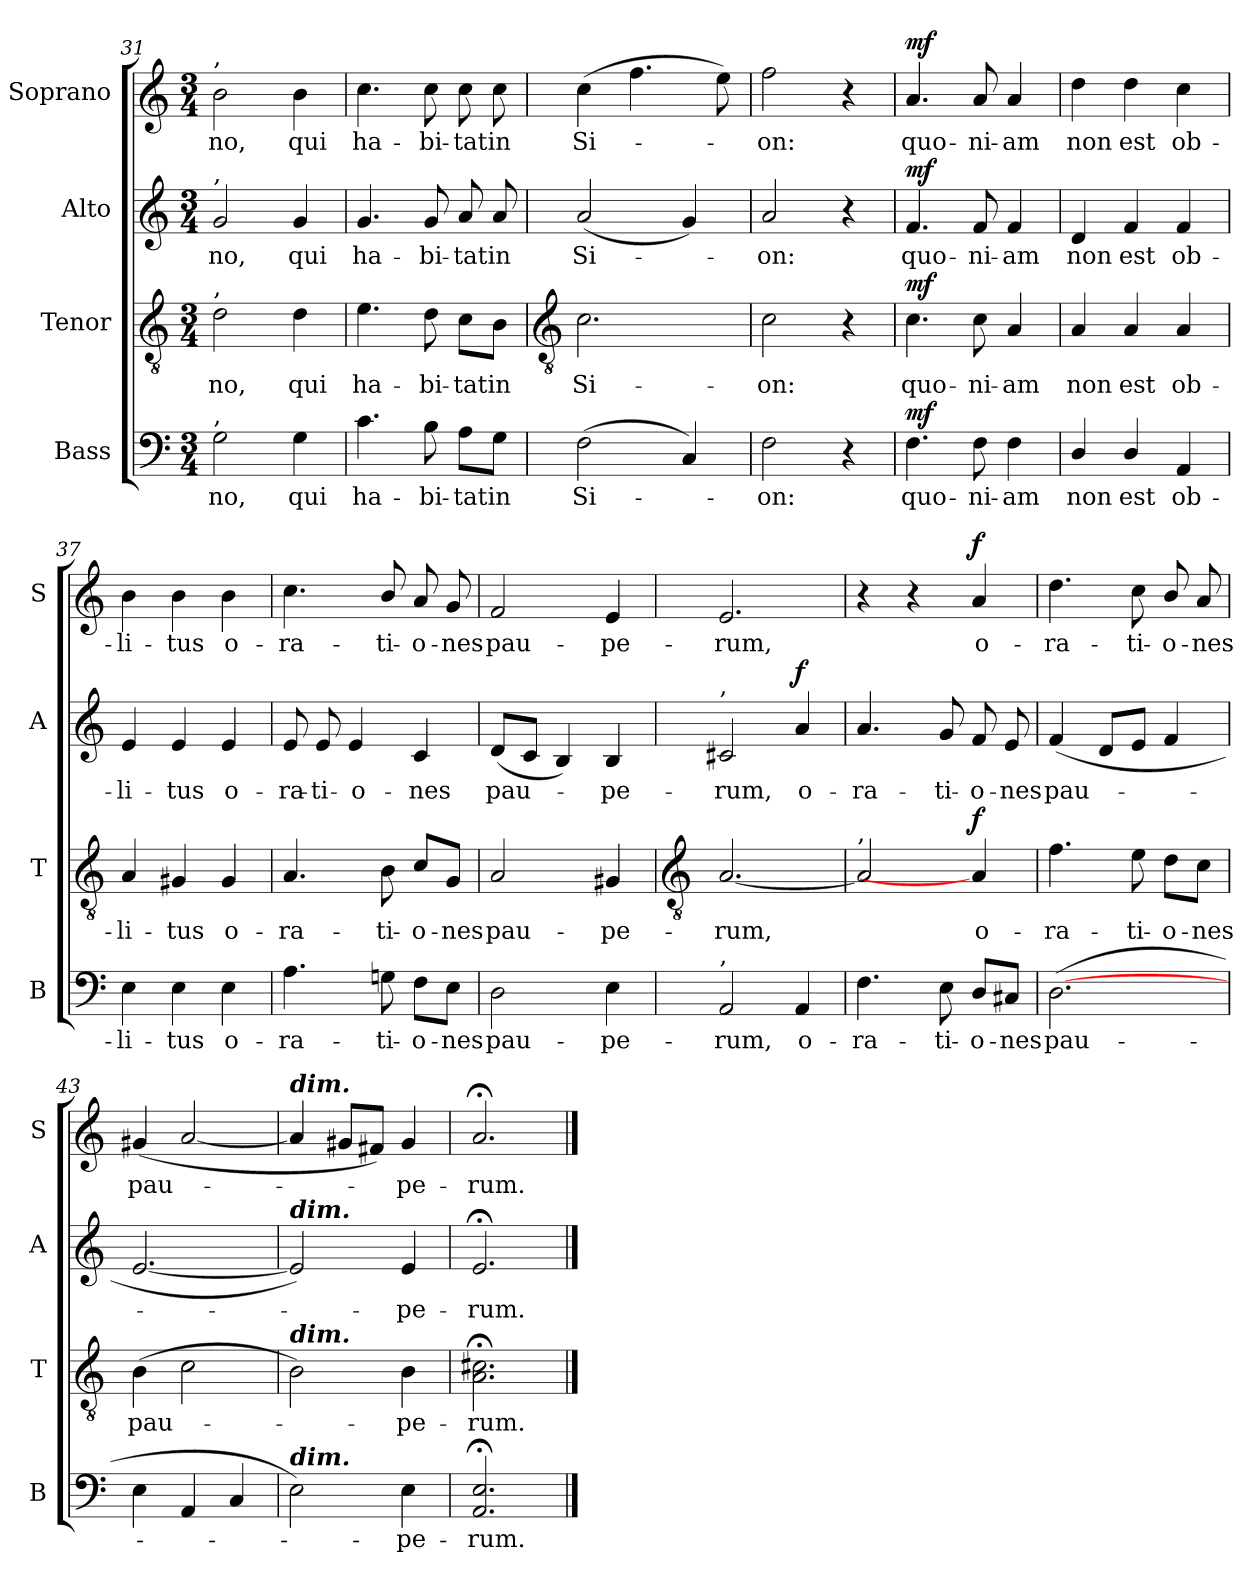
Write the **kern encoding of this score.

**kern	**text	**dynam	**kern	**text	**dynam	**kern	**text	**dynam	**kern	**text	**dynam
*part4	*part4	*part4	*part3	*part3	*part3	*part2	*part2	*part2	*part1	*part1	*part1
*staff4	*staff4	*staff4	*staff3	*staff3	*staff3	*staff2	*staff2	*staff2	*staff1	*staff1	*staff1
*I"Bass	*	*	*I"Tenor	*	*	*I"Alto	*	*	*I"Soprano	*	*
*I'B	*	*	*I'T	*	*	*I'A	*	*	*I'S	*	*
*clefF4	*	*	*clefGv2	*	*	*clefG2	*	*	*clefG2	*	*
*k[]	*	*	*k[]	*	*	*k[]	*	*	*k[]	*	*
*C:	*	*	*C:	*	*	*C:	*	*	*C:	*	*
*M3/4	*	*	*M3/4	*	*	*M3/4	*	*	*M3/4	*	*
=31	=31	=31	=31	=31	=31	=31	=31	=31	=31	=31	=31
!	!	!	!	!	!	!	!	!	!LO:TX:a:t=,	!	!
!	!	!	!	!	!	!LO:TX:a:t=,	!	!	!	!	!
!	!	!	!LO:TX:a:t=,	!	!	!	!	!	!	!	!
!LO:TX:a:t=,	!	!	!	!	!	!	!	!	!	!	!
!	!LO:LY:b	!	!	!LO:LY:b	!	!	!LO:LY:b	!	!	!LO:LY:b	!
2G	-no,	.	2d	-no,	.	2g	-no,	.	2b	-no,	.
!	!LO:LY:b	!	!	!LO:LY:b	!	!	!LO:LY:b	!	!	!LO:LY:b	!
4G	qui	.	4d	qui	.	4g	qui	.	4b	qui	.
=32	=32	=32	=32	=32	=32	=32	=32	=32	=32	=32	=32
!	!LO:LY:b	!	!	!LO:LY:b	!	!	!LO:LY:b	!	!	!LO:LY:b	!
4.c	ha-	.	4.e	ha-	.	4.g	ha-	.	4.cc	ha-	.
!	!LO:LY:b	!	!	!LO:LY:b	!	!	!LO:LY:b	!	!	!LO:LY:b	!
8B	-bi-	.	8d	-bi-	.	8g	-bi-	.	8cc	-bi-	.
!	!LO:LY:b	!	!	!LO:LY:b	!	!	!LO:LY:b	!	!	!LO:LY:b	!
8A\L	-tat	.	8c\L	-tat	.	8a	-tat	.	8cc	-tat	.
!	!LO:LY:b	!	!	!LO:LY:b	!	!	!LO:LY:b	!	!	!LO:LY:b	!
8G\J	in	.	8B\J	in	.	8a	in	.	8cc	in	.
!!LO:LB:g=z
=33	=33	=33	=33	=33	=33	=33	=33	=33	=33	=33	=33
*	*	*	*clefGv2	*	*	*	*	*	*	*	*
!	!LO:LY:b	!	!	!LO:LY:b	!	!	!LO:LY:b	!	!	!LO:LY:b	!
(<2F	Si-	.	2.c	Si-	.	(<2a	Si-	.	(>4cc	Si-	.
.	.	.	.	.	.	.	.	.	4.ff	.	.
4C)	.	.	.	.	.	4g)	.	.	.	.	.
.	.	.	.	.	.	.	.	.	8ee)	.	.
=34	=34	=34	=34	=34	=34	=34	=34	=34	=34	=34	=34
!	!LO:LY:b	!	!	!LO:LY:b	!	!	!LO:LY:b	!	!	!LO:LY:b	!
2F	on:	.	2c	-on:	.	2a	on:	.	2ff	on:	.
4r	.	.	4r	.	.	4r	.	.	4r	.	.
=35	=35	=35	=35	=35	=35	=35	=35	=35	=35	=35	=35
!	!LO:LY:b	!LO:DY:b	!	!LO:LY:b	!LO:DY:b	!	!LO:LY:b	!LO:DY:b	!	!LO:LY:b	!LO:DY:b
4.F	quo-	mf	4.c	quo-	mf	4.f	quo-	mf	4.a	quo-	mf
!	!LO:LY:b	!	!	!LO:LY:b	!	!	!LO:LY:b	!	!	!LO:LY:b	!
8F	-ni-	.	8c	-ni-	.	8f	-ni-	.	8a	-ni-	.
!	!LO:LY:b	!	!	!LO:LY:b	!	!	!LO:LY:b	!	!	!LO:LY:b	!
4F	-am	.	4A	-am	.	4f	-am	.	4a	-am	.
=36	=36	=36	=36	=36	=36	=36	=36	=36	=36	=36	=36
!	!LO:LY:b	!	!	!LO:LY:b	!	!	!LO:LY:b	!	!	!LO:LY:b	!
4D/	non	.	4A	non	.	4d	non	.	4dd	non	.
!	!LO:LY:b	!	!	!LO:LY:b	!	!	!LO:LY:b	!	!	!LO:LY:b	!
4D/	est	.	4A	est	.	4f	est	.	4dd	est	.
!	!LO:LY:b	!	!	!LO:LY:b	!	!	!LO:LY:b	!	!	!LO:LY:b	!
4AA	ob-	.	4A	ob-	.	4f	ob-	.	4cc	ob-	.
=37	=37	=37	=37	=37	=37	=37	=37	=37	=37	=37	=37
!	!LO:LY:b	!	!	!LO:LY:b	!	!	!LO:LY:b	!	!	!LO:LY:b	!
4E	-li-	.	4A	-li-	.	4e	-li-	.	4b	-li-	.
!	!LO:LY:b	!	!	!LO:LY:b	!	!	!LO:LY:b	!	!	!LO:LY:b	!
4E	-tus	.	4G#X	-tus	.	4e	-tus	.	4b	-tus	.
!	!LO:LY:b	!	!	!LO:LY:b	!	!	!LO:LY:b	!	!	!LO:LY:b	!
4E	o-	.	4G#	o-	.	4e	o-	.	4b	o-	.
=38	=38	=38	=38	=38	=38	=38	=38	=38	=38	=38	=38
!	!LO:LY:b	!	!	!LO:LY:b	!	!	!LO:LY:b	!	!	!LO:LY:b	!
4.A	-ra-	.	4.A	-ra-	.	8e	-ra-	.	4.cc	-ra-	.
!	!	!	!	!	!	!	!LO:LY:b	!	!	!	!
.	.	.	.	.	.	8e	-ti-	.	.	.	.
!	!	!	!	!	!	!	!LO:LY:b	!	!	!	!
.	.	.	.	.	.	4e	-o-	.	.	.	.
!	!LO:LY:b	!	!	!LO:LY:b	!	!	!	!	!	!LO:LY:b	!
8Gn	-ti-	.	8B	-ti-	.	.	.	.	8b/	-ti-	.
!	!LO:LY:b	!	!	!LO:LY:b	!	!	!LO:LY:b	!	!	!LO:LY:b	!
8F\L	-o-	.	8c/L	-o-	.	4c	-nes	.	8a	-o-	.
!	!LO:LY:b	!	!	!LO:LY:b	!	!	!	!	!	!LO:LY:b	!
8E\J	-nes	.	8G/J	-nes	.	.	.	.	8g	-nes	.
=39	=39	=39	=39	=39	=39	=39	=39	=39	=39	=39	=39
!	!LO:LY:b	!	!	!LO:LY:b	!	!	!LO:LY:b	!	!	!LO:LY:b	!
2D	pau-	.	2A	pau-	.	(<8dL	pau-	.	2f	pau-	.
.	.	.	.	.	.	8cJ	.	.	.	.	.
.	.	.	.	.	.	4B)	.	.	.	.	.
!	!LO:LY:b	!	!	!LO:LY:b	!	!	!LO:LY:b	!	!	!LO:LY:b	!
4E	-pe-	.	4G#X	-pe-	.	4B	pe-	.	4e	-pe-	.
!!LO:LB:g=z
=40	=40	=40	=40	=40	=40	=40	=40	=40	=40	=40	=40
*	*	*	*clefGv2	*	*	*	*	*	*	*	*
!	!	!	!	!	!	!LO:TX:a:t=,	!	!	!	!	!
!LO:TX:a:t=,	!	!	!	!	!	!	!	!	!	!	!
!	!LO:LY:b	!	!	!LO:LY:b	!	!	!LO:LY:b	!	!	!LO:LY:b	!
2AA	-rum,	.	[2.A	-rum,	.	2c#X	-rum,	.	2.e	-rum,	.
!	!LO:LY:b	!	!	!	!	!	!LO:LY:b	!LO:DY:b	!	!	!
4AA	o-	.	.	.	.	4a	o-	f	.	.	.
=41	=41	=41	=41	=41	=41	=41	=41	=41	=41	=41	=41
!	!	!	!LO:TX:a:t=,	!	!	!	!	!	!	!	!
!	!LO:LY:b	!	!	!	!	!	!LO:LY:b	!	!	!	!
4.F	-ra-	.	2A]	.	.	4.a	-ra-	.	4r	.	.
.	.	.	.	.	.	.	.	.	4r	.	.
!	!LO:LY:b	!	!	!	!	!	!LO:LY:b	!	!	!	!
8E	-ti-	.	.	.	.	8g	-ti-	.	.	.	.
!	!LO:LY:b	!	!	!LO:LY:b	!LO:DY:b	!	!LO:LY:b	!	!	!LO:LY:b	!LO:DY:b
8D/L	-o-	.	4A]	o-	f	8f	-o-	.	4a	o-	f
!	!LO:LY:b	!	!	!	!	!	!LO:LY:b	!	!	!	!
8C#X/J	-nes	.	.	.	.	8e	-nes	.	.	.	.
=42	=42	=42	=42	=42	=42	=42	=42	=42	=42	=42	=42
!	!LO:LY:b	!	!	!LO:LY:b	!	!	!LO:LY:b	!	!	!LO:LY:b	!
(>[2.D	pau-	.	4.f	-ra-	.	(<4f	pau-	.	4.dd	-ra-	.
.	.	.	.	.	.	8dL	.	.	.	.	.
!	!	!	!	!LO:LY:b	!	!	!	!	!	!LO:LY:b	!
.	.	.	8e	-ti-	.	8eJ	.	.	8cc	-ti-	.
!	!	!	!	!LO:LY:b	!	!	!	!	!	!LO:LY:b	!
.	.	.	8d\L	-o-	.	4f	.	.	8b/	-o-	.
!	!	!	!	!LO:LY:b	!	!	!	!	!	!LO:LY:b	!
.	.	.	8c\J	-nes	.	.	.	.	8a	-nes	.
=43	=43	=43	=43	=43	=43	=43	=43	=43	=43	=43	=43
!	!	!	!	!LO:LY:b	!	!	!	!	!	!LO:LY:b	!
4E	.	.	(>4B	pau-	.	[2.e	.	.	(<4g#X	pau-	.
4AA	.	.	2c	.	.	.	.	.	[2a	.	.
4C	.	.	.	.	.	.	.	.	.	.	.
=44	=44	=44	=44	=44	=44	=44	=44	=44	=44	=44	=44
!	!	!	!	!	!	!	!	!	!LO:TX:a:Bi:t=dim.	!	!
!	!	!	!	!	!	!LO:TX:a:Bi:t=dim.	!	!	!	!	!
!	!	!	!LO:TX:a:Bi:t=dim.	!	!	!	!	!	!	!	!
!LO:TX:a:Bi:t=dim.	!	!	!	!	!	!	!	!	!	!	!
2E)	.	.	2B)	.	.	2e])	.	.	4a]	.	.
.	.	.	.	.	.	.	.	.	8g#XL	.	.
.	.	.	.	.	.	.	.	.	8f#XJ)	.	.
!	!LO:LY:b	!	!	!LO:LY:b	!	!	!LO:LY:b	!	!	!LO:LY:b	!
4E	pe-	.	4B	pe-	.	4e	pe-	.	4g#	pe-	.
=45	=45	=45	=45	=45	=45	=45	=45	=45	=45	=45	=45
!	!LO:LY:b	!	!	!LO:LY:b	!	!	!LO:LY:b	!	!	!LO:LY:b	!
2.AA;< 2.E;<	-rum.	.	2.A;< 2.c#X;<	-rum.	.	2.e;<	-rum.	.	2.a;<	-rum.	.
==	==	==	==	==	==	==	==	==	==	==	==
*-	*-	*-	*-	*-	*-	*-	*-	*-	*-	*-	*-
